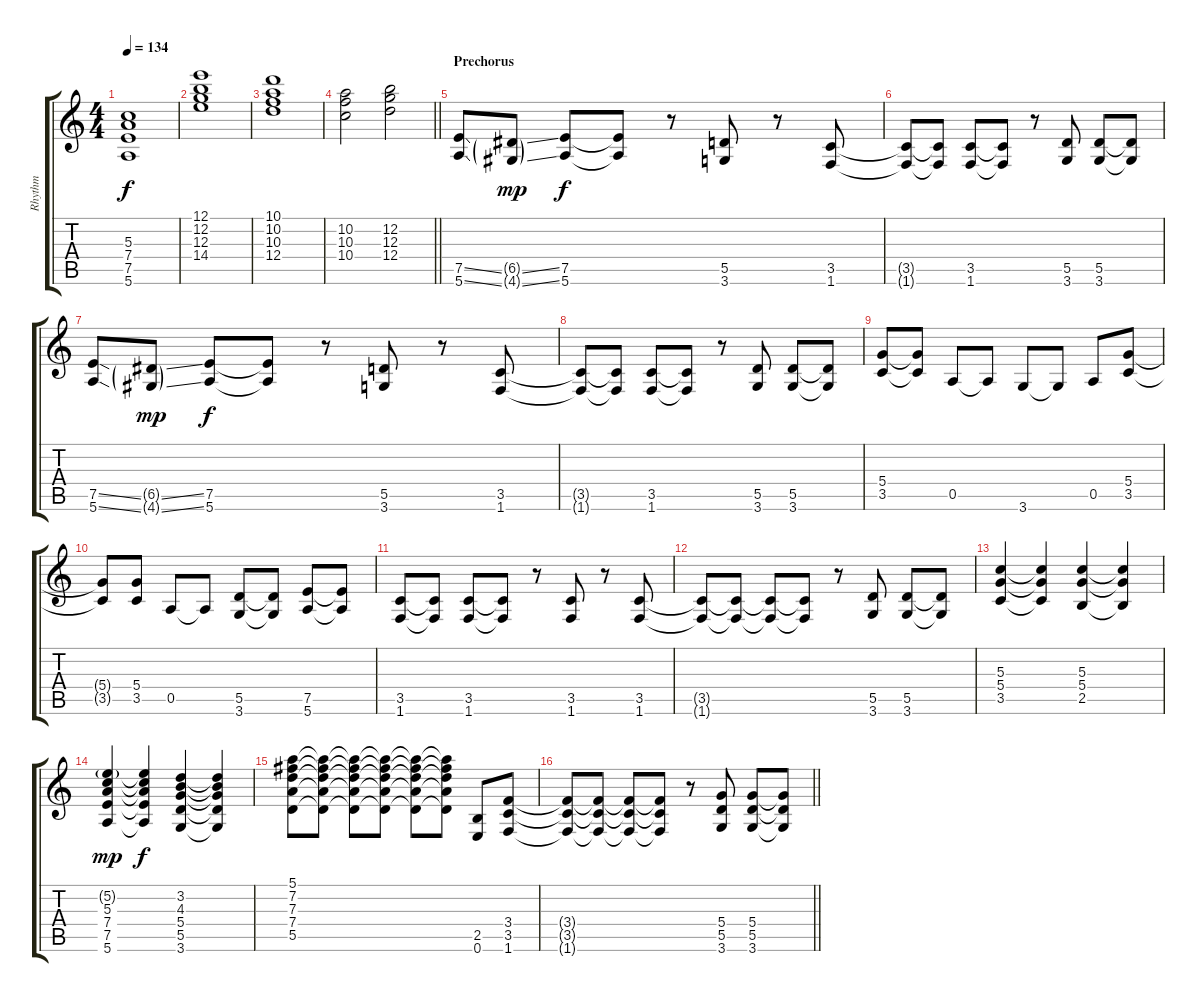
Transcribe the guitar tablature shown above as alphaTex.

\track ("Rhythm" "Rhythm") {instrument overdrivenguitar}
\staff {score tabs}
\tuning (E4 B3 G3 D3 A2 E2) {hide}
\ts (4 4)
\tempo 134
\clef g2
\ks c
(5.3 7.4 7.5 5.6).1{dy f} |
(12.1 12.2 12.3 14.4).1 |
(10.1 10.2 10.3 12.4).1 |
\barLineRight lightlight
(10.2 10.3 10.4).2 (12.2 12.3 12.4).2 |
\section ("" "Prechorus")
(7.5{ss} 5.6{ss}).8{volume 13} (6.5{ss g} 4.6{ss g}).8{dy mp} (7.5 5.6).8{dy f} (7.5{t} 5.6{t}).8 r.8 (5.5 3.6).8 r.8 (3.5 1.6).8 |
(3.5{t} 1.6{t}).8 (3.5{t} 1.6{t}).8 (3.5 1.6).8 (3.5{t} 1.6{t}).8 r.8 (5.5 3.6).8 (5.5 3.6).8 (5.5{t} 3.6{t}).8 |
(7.5{ss} 5.6{ss}).8 (6.5{ss g} 4.6{ss g}).8{dy mp} (7.5 5.6).8{dy f} (7.5{t} 5.6{t}).8 r.8 (5.5 3.6).8 r.8 (3.5 1.6).8 |
(3.5{t} 1.6{t}).8 (3.5{t} 1.6{t}).8 (3.5 1.6).8 (3.5{t} 1.6{t}).8 r.8 (5.5 3.6).8 (5.5 3.6).8 (5.5{t} 3.6{t}).8 |
(5.4 3.5).8 (5.4{t} 3.5{t}).8 0.5.8 0.5{t}.8 3.6.8 3.6{t}.8 0.5.8 (5.4 3.5).8 |
(5.4{t} 3.5{t}).8 (5.4 3.5).8 0.5.8 0.5{t}.8 (5.5 3.6).8 (5.5{t} 3.6{t}).8 (7.5 5.6).8 (7.5{t} 5.6{t}).8 |
(3.5 1.6).8 (3.5{t} 1.6{t}).8 (3.5 1.6).8 (3.5{t} 1.6{t}).8 r.8 (3.5 1.6).8 r.8 (3.5 1.6).8 |
(3.5{t} 1.6{t}).8 (3.5{t} 1.6{t}).8 (3.5{t} 1.6{t}).8 (3.5{t} 1.6{t}).8 r.8 (5.5 3.6).8 (5.5 3.6).8 (5.5{t} 3.6{t}).8 |
(5.3 5.4 3.5).4{volume 11} (5.3{t} 5.4{t} 3.5{t}).4 (5.3 5.4 2.5).4 (5.3{t} 5.4{t} 2.5{t}).4 |
(5.2{g} 5.3 7.4 7.5 5.6).4{dy mp} (5.2{t} 5.3{t} 7.4{t} 7.5{t} 5.6{t}).4{dy f} (3.2 4.3 5.4 5.5 3.6).4 (3.2{t} 4.3{t} 5.4{t} 5.5{t} 3.6{t}).4 |
(5.1 7.2 7.3 7.4 5.5).8 (5.1{t} 7.2{t} 7.3{t} 7.4{t} 5.5{t}).8 (5.1{t} 7.2{t} 7.3{t} 7.4{t} 5.5{t}).8 (5.1{t} 7.2{t} 7.3{t} 7.4{t} 5.5{t}).8 (5.1{t} 7.2{t} 7.3{t} 7.4{t} 5.5{t}).8 (5.1{t} 7.2{t} 7.3{t} 7.4{t} 5.5{t}).8 (2.5 0.6).8 (3.4 3.5 1.6).8 |
\barLineRight lightlight
(3.4{t} 3.5{t} 1.6{t}).8 (3.4{t} 3.5{t} 1.6{t}).8 (3.4{t} 3.5{t} 1.6{t}).8 (3.4{t} 3.5{t} 1.6{t}).8 r.8 (5.4 5.5 3.6).8 (5.4 5.5 3.6).8 (5.4{t} 5.5{t} 3.6{t}).8
